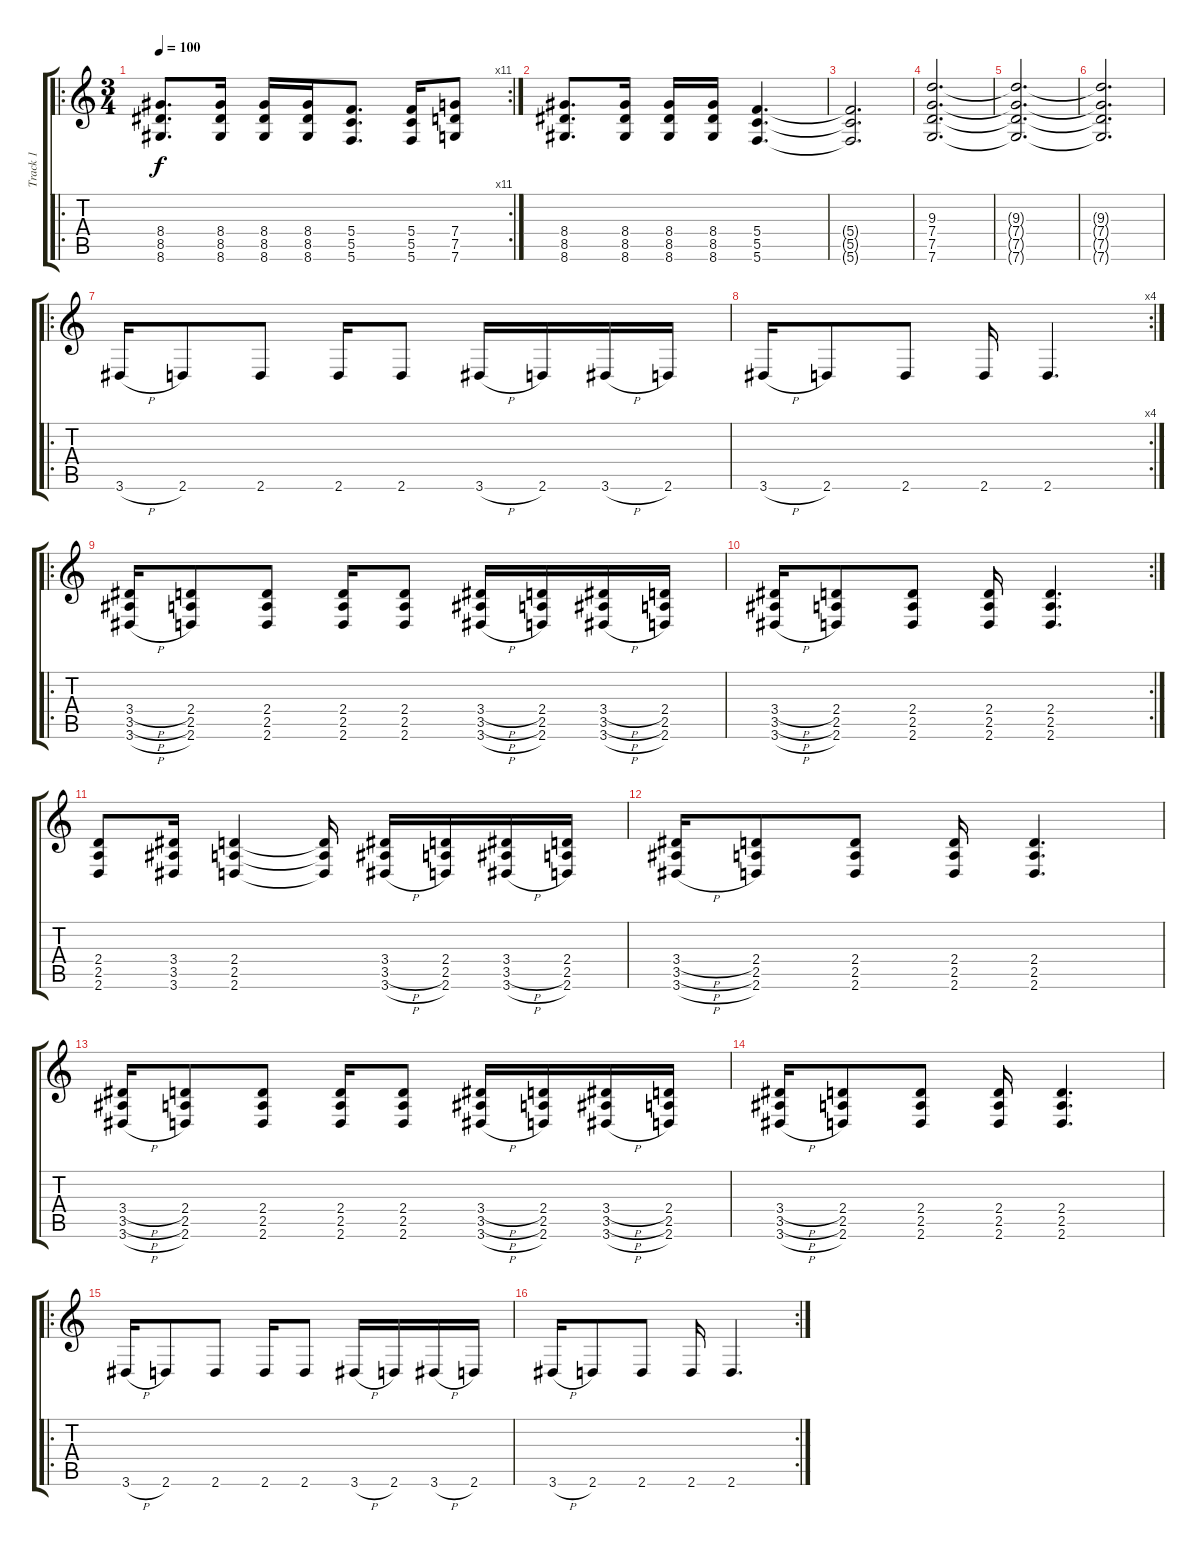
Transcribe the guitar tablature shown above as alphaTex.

\track ("Track 1" "Track 1") {instrument distortionguitar}
\staff {score tabs}
\tuning (D4 A3 F3 C3 G2 C2) {hide}
\ro
\rc 11
\ts (3 4)
\tempo 100
\clef g2
\ks c
(8.4 8.5 8.6).8{d dy f} (8.4 8.5 8.6).16 (8.4 8.5 8.6).16 (8.4 8.5 8.6).16 (5.4 5.5 5.6).8{d} (5.4 5.5 5.6).16 (7.4 7.5 7.6).8 |
(8.4 8.5 8.6).8{d} (8.4 8.5 8.6).16 (8.4 8.5 8.6).16 (8.4 8.5 8.6).16 (5.4 5.5 5.6).4{d} |
(5.4{t} 5.5{t} 5.6{t}).2{d} |
(9.3 7.4 7.5 7.6).2{d} |
(9.3{t} 7.4{t} 7.5{t} 7.6{t}).2{d} |
(9.3{t} 7.4{t} 7.5{t} 7.6{t}).2{d} |
\ro
3.6{h}.16 2.6.8 2.6.8 2.6.16 2.6.8 3.6{h}.16 2.6.16 3.6{h}.16 2.6.16 |
\rc 4
3.6{h}.16 2.6.8 2.6.8 2.6.16 2.6.4{d} |
\ro
(3.4{h} 3.5{h} 3.6{h}).16 (2.4 2.5 2.6).8 (2.4 2.5 2.6).8 (2.4 2.5 2.6).16 (2.4 2.5 2.6).8 (3.4{h} 3.5{h} 3.6{h}).16 (2.4 2.5 2.6).16 (3.4{h} 3.5{h} 3.6{h}).16 (2.4 2.5 2.6).16 |
\rc 2
(3.4{h} 3.5{h} 3.6{h}).16 (2.4 2.5 2.6).8 (2.4 2.5 2.6).8 (2.4 2.5 2.6).16 (2.4 2.5 2.6).4{d} |
(2.4 2.5 2.6).8 (3.4 3.5 3.6).16 (2.4 2.5 2.6).4 (2.4{t} 2.5{t} 2.6{t}).16 (3.4 3.5{h} 3.6{h}).16 (2.4 2.5 2.6).16 (3.4 3.5{h} 3.6{h}).16 (2.4 2.5 2.6).16 |
(3.4{h} 3.5{h} 3.6{h}).16 (2.4 2.5 2.6).8 (2.4 2.5 2.6).8 (2.4 2.5 2.6).16 (2.4 2.5 2.6).4{d} |
(3.4{h} 3.5{h} 3.6{h}).16 (2.4 2.5 2.6).8 (2.4 2.5 2.6).8 (2.4 2.5 2.6).16 (2.4 2.5 2.6).8 (3.4{h} 3.5{h} 3.6{h}).16 (2.4 2.5 2.6).16 (3.4{h} 3.5{h} 3.6{h}).16 (2.4 2.5 2.6).16 |
(3.4{h} 3.5{h} 3.6{h}).16 (2.4 2.5 2.6).8 (2.4 2.5 2.6).8 (2.4 2.5 2.6).16 (2.4 2.5 2.6).4{d} |
\ro
3.6{h}.16 2.6.8 2.6.8 2.6.16 2.6.8 3.6{h}.16 2.6.16 3.6{h}.16 2.6.16 |
\rc 2
3.6{h}.16 2.6.8 2.6.8 2.6.16 2.6.4{d}
